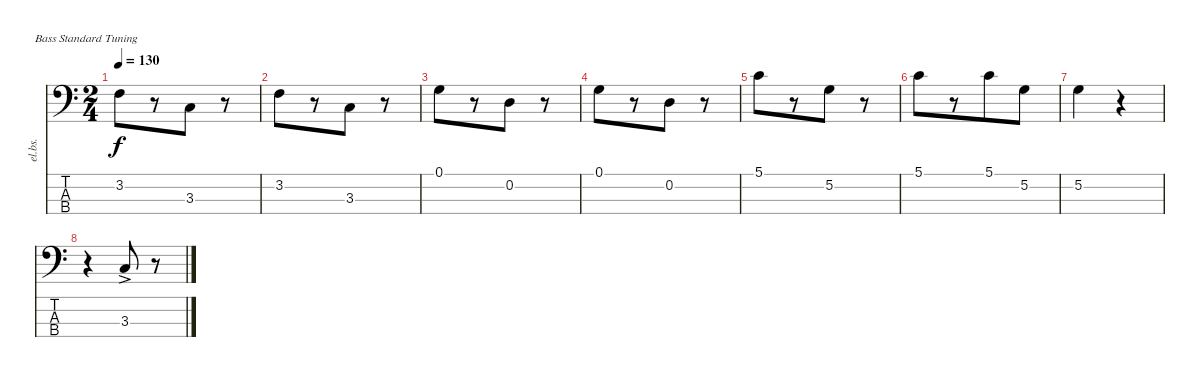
\defaultSystemsLayout 4
\bracketExtendMode nobrackets
\track ("Electric Bass" "el.bs.") {defaultSystemsLayout 6 multiBarRest instrument electricbassfinger}
\staff {score tabs}
\tuning (G2 D2 A1 E1)
\ts (2 4)
\tempo 130
\clef f4
\ks c
3.2.8{dy f beam Down beam merge} r.8{beam Down beam merge} 3.3.8{beam Down} r.8{beam Down} |
3.2.8{beam Down beam merge} r.8{beam Down beam merge} 3.3.8{beam Down} r.8{beam Down} |
\scale
0.209593 0.1.8{beam Down beam merge} r.8{beam Down beam merge} 0.2.8{beam Down} r.8{beam Down} |
\scale
0.163936 0.1.8{beam Down beam merge} r.8{beam Down beam merge} 0.2.8{beam Down} r.8{beam Down} |
\scale
0.163936 5.1.8{beam Down beam merge} r.8{beam Down beam merge} 5.2.8{beam Down} r.8{beam Down} |
\scale
0.163936 5.1.8{beam Down beam merge} r.8{beam Down beam merge} 5.1.8{beam Down beam merge} 5.2.8{beam Down} |
\scale
0.143579 5.2.4{beam Down} r.4{beam Down} |
\scale
0.155018 r.4{beam Down} 3.3{ac}.8{beam Up} r.8{beam Down}
